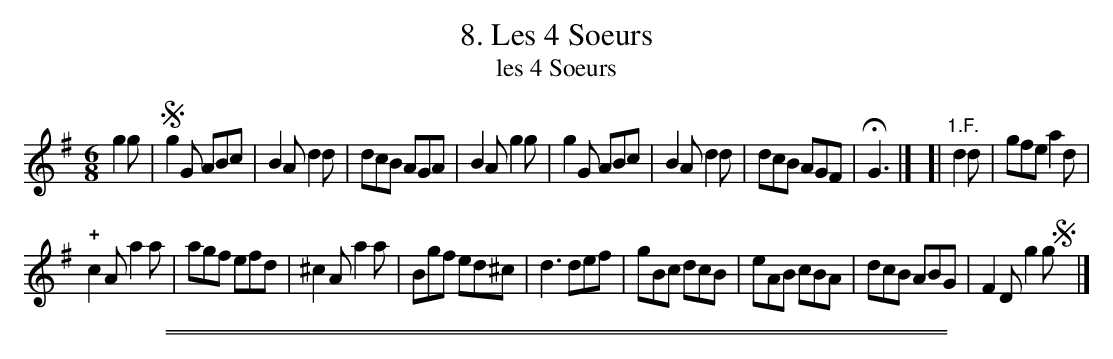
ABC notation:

X:1
T: 8. Les 4 Soeurs
T: les 4 Soeurs
M: 6/8
L: 1/8
K: G
g2g |!segno!\
g2G ABc | B2A d2d |\
dcB AGA | B2A g2g |\
g2G ABc | B2A d2d |\
dcB AGF | HG3 |]\
[| "1.F."d2d | gfe a2d |
!+!c2A a2a |\
agf efd | ^c2A a2a |\
Bgf ed^c | d3 def |\
gBc dcB | eAB cBA |\
dcB ABG | F2D g2g !segno!y|]
